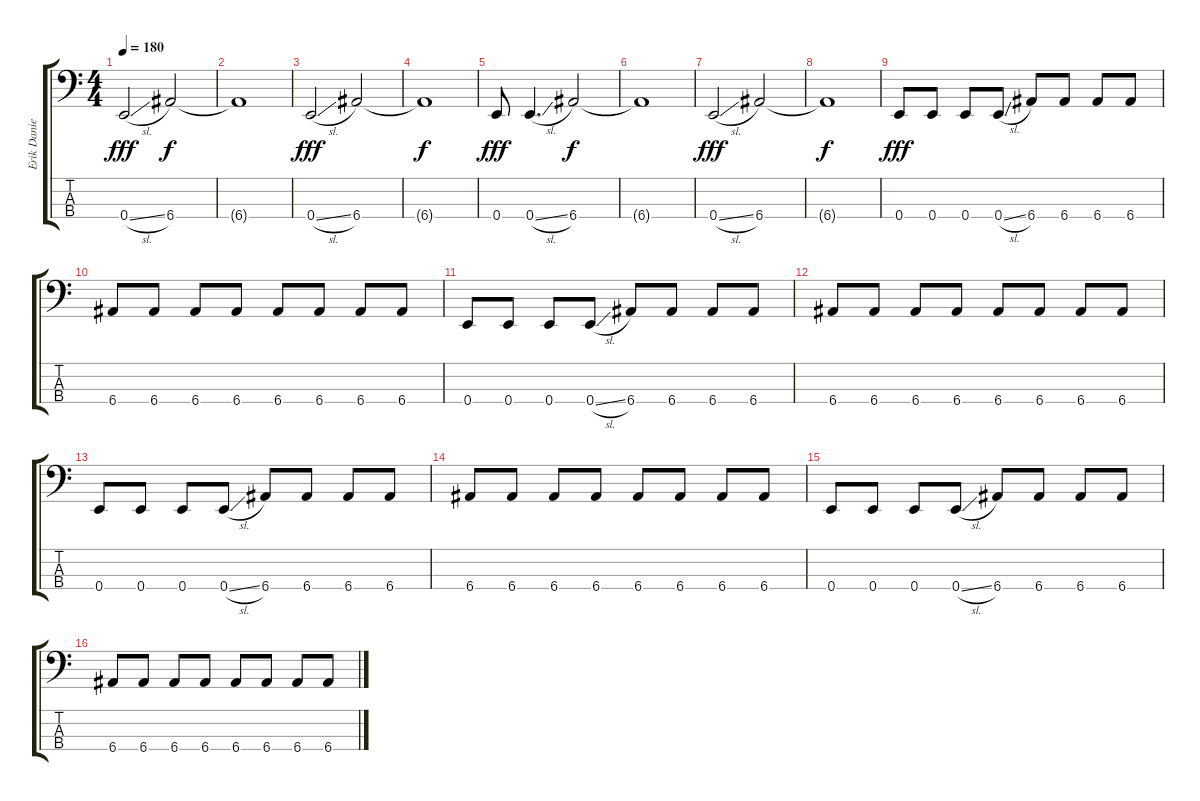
\track ("Erik Danielsson" "Erik Danie") {instrument electricbasspick}
\staff {score tabs}
\tuning (G2 D2 A1 E1) {hide}
\ts (4 4)
\tempo 180
\clef f4
\ks c
0.4{sl}.2{dy fff} 6.4.2{dy f} |
6.4{t}.1 |
0.4{sl}.2{dy fff} 6.4.2 |
6.4{t}.1{dy f} |
0.4.8{dy fff} 0.4{sl}.4{d} 6.4.2{dy f} |
6.4{t}.1 |
0.4{sl}.2{dy fff} 6.4.2 |
6.4{t}.1{dy f} |
0.4.8{dy fff} 0.4.8 0.4.8 0.4{sl}.8 6.4.8 6.4.8 6.4.8 6.4.8 |
6.4.8 6.4.8 6.4.8 6.4.8 6.4.8 6.4.8 6.4.8 6.4.8 |
0.4.8 0.4.8 0.4.8 0.4{sl}.8 6.4.8 6.4.8 6.4.8 6.4.8 |
6.4.8 6.4.8 6.4.8 6.4.8 6.4.8 6.4.8 6.4.8 6.4.8 |
0.4.8 0.4.8 0.4.8 0.4{sl}.8 6.4.8 6.4.8 6.4.8 6.4.8 |
6.4.8 6.4.8 6.4.8 6.4.8 6.4.8 6.4.8 6.4.8 6.4.8 |
0.4.8 0.4.8 0.4.8 0.4{sl}.8 6.4.8 6.4.8 6.4.8 6.4.8 |
6.4.8 6.4.8 6.4.8 6.4.8 6.4.8 6.4.8 6.4.8 6.4.8
